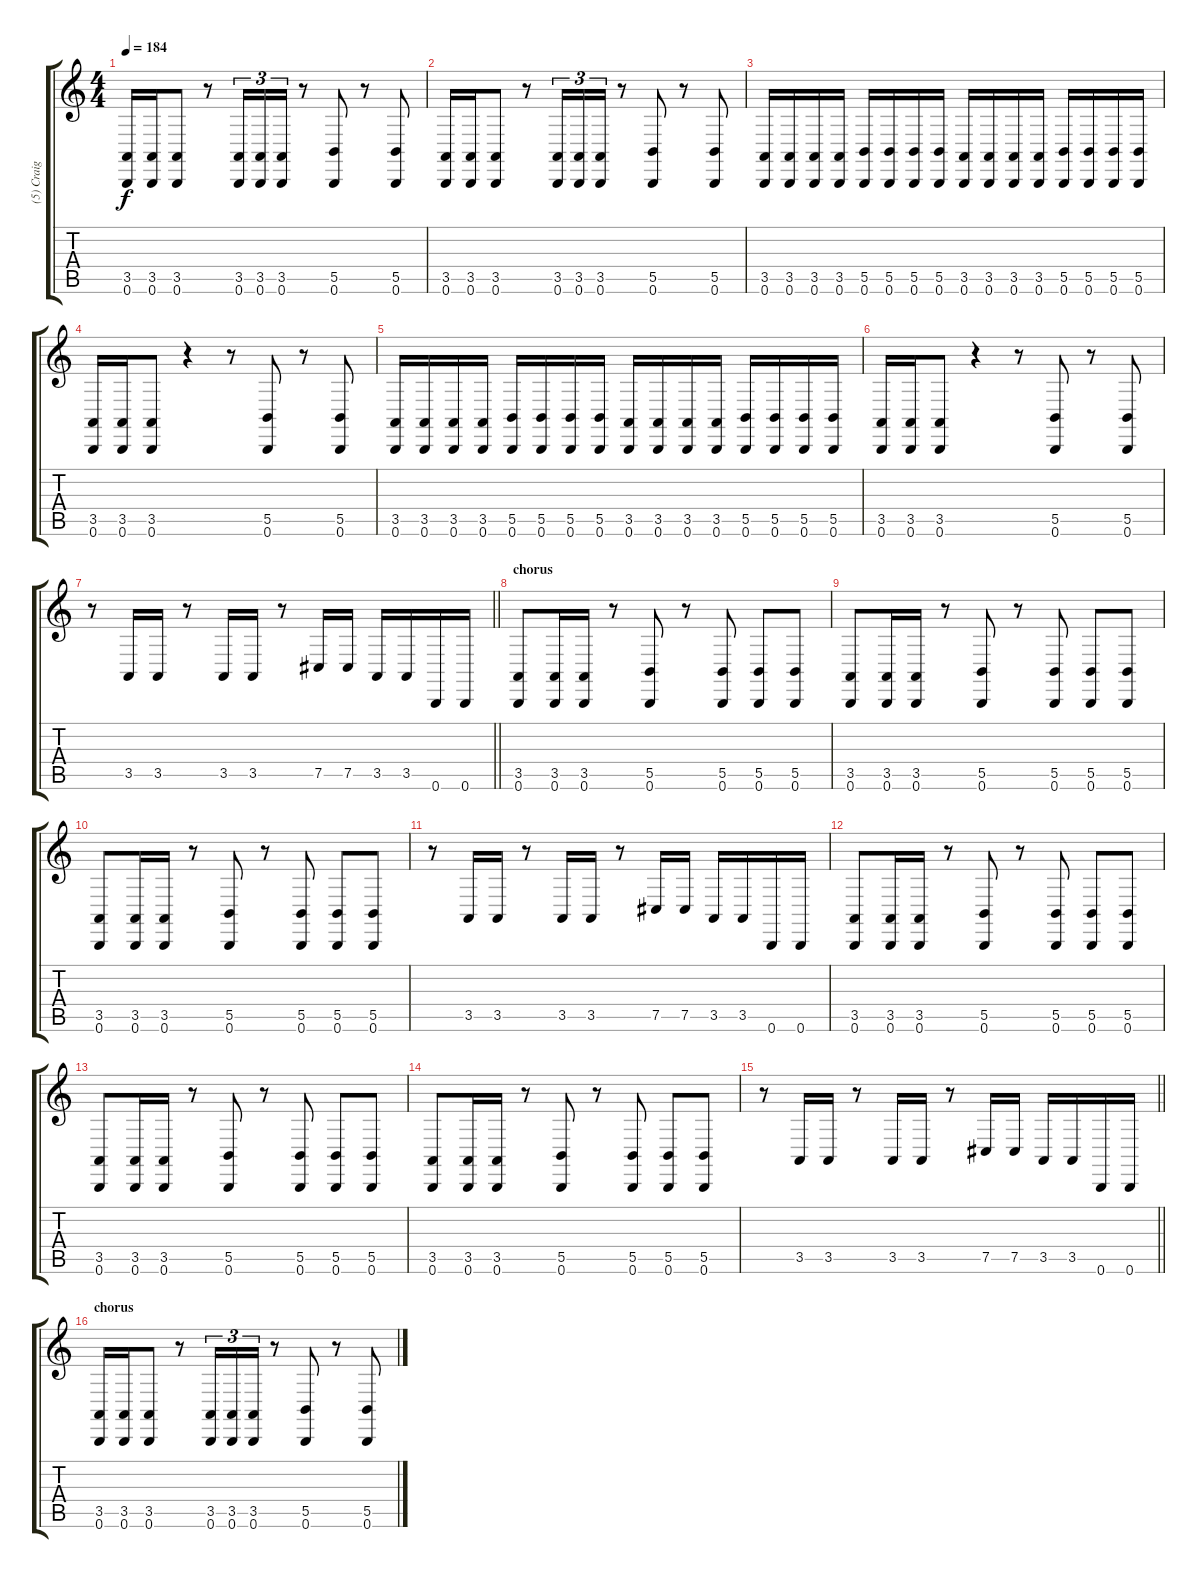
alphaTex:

\track ("(5) Craig - drum II" "(5) Craig ") {instrument synthdrum}
\staff {score tabs}
\tuning (Db4 Ab3 E3 B2 Gb2 B1) {hide}
\ts (4 4)
\tempo 184
\clef g2
\ks c
(3.5 0.6).16{dy f} (3.5 0.6).16 (3.5 0.6).8 r.8 (3.5 0.6).16{tu (3 2)} (3.5 0.6).16{tu (3 2)} (3.5 0.6).16{tu (3 2)} r.8 (5.5 0.6).8 r.8 (5.5 0.6).8 |
(3.5 0.6).16 (3.5 0.6).16 (3.5 0.6).8 r.8 (3.5 0.6).16{tu (3 2)} (3.5 0.6).16{tu (3 2)} (3.5 0.6).16{tu (3 2)} r.8 (5.5 0.6).8 r.8 (5.5 0.6).8 |
(3.5 0.6).16 (3.5 0.6).16 (3.5 0.6).16 (3.5 0.6).16 (5.5 0.6).16 (5.5 0.6).16 (5.5 0.6).16 (5.5 0.6).16 (3.5 0.6).16 (3.5 0.6).16 (3.5 0.6).16 (3.5 0.6).16 (5.5 0.6).16 (5.5 0.6).16 (5.5 0.6).16 (5.5 0.6).16 |
(3.5 0.6).16 (3.5 0.6).16 (3.5 0.6).8 r.4 r.8 (5.5 0.6).8 r.8 (5.5 0.6).8 |
(3.5 0.6).16 (3.5 0.6).16 (3.5 0.6).16 (3.5 0.6).16 (5.5 0.6).16 (5.5 0.6).16 (5.5 0.6).16 (5.5 0.6).16 (3.5 0.6).16 (3.5 0.6).16 (3.5 0.6).16 (3.5 0.6).16 (5.5 0.6).16 (5.5 0.6).16 (5.5 0.6).16 (5.5 0.6).16 |
(3.5 0.6).16 (3.5 0.6).16 (3.5 0.6).8 r.4 r.8 (5.5 0.6).8 r.8 (5.5 0.6).8 |
\barLineRight lightlight
r.8 3.5.16 3.5.16 r.8 3.5.16 3.5.16 r.8 7.5.16 7.5.16 3.5.16 3.5.16 0.6.16 0.6.16 |
\section ("" "chorus")
(3.5 0.6).8 (3.5 0.6).16 (3.5 0.6).16 r.8 (5.5 0.6).8 r.8 (5.5 0.6).8 (5.5 0.6).8 (5.5 0.6).8 |
(3.5 0.6).8 (3.5 0.6).16 (3.5 0.6).16 r.8 (5.5 0.6).8 r.8 (5.5 0.6).8 (5.5 0.6).8 (5.5 0.6).8 |
(3.5 0.6).8 (3.5 0.6).16 (3.5 0.6).16 r.8 (5.5 0.6).8 r.8 (5.5 0.6).8 (5.5 0.6).8 (5.5 0.6).8 |
r.8 3.5.16 3.5.16 r.8 3.5.16 3.5.16 r.8 7.5.16 7.5.16 3.5.16 3.5.16 0.6.16 0.6.16 |
(3.5 0.6).8 (3.5 0.6).16 (3.5 0.6).16 r.8 (5.5 0.6).8 r.8 (5.5 0.6).8 (5.5 0.6).8 (5.5 0.6).8 |
(3.5 0.6).8 (3.5 0.6).16 (3.5 0.6).16 r.8 (5.5 0.6).8 r.8 (5.5 0.6).8 (5.5 0.6).8 (5.5 0.6).8 |
(3.5 0.6).8 (3.5 0.6).16 (3.5 0.6).16 r.8 (5.5 0.6).8 r.8 (5.5 0.6).8 (5.5 0.6).8 (5.5 0.6).8 |
\barLineRight lightlight
r.8 3.5.16 3.5.16 r.8 3.5.16 3.5.16 r.8 7.5.16 7.5.16 3.5.16 3.5.16 0.6.16 0.6.16 |
\section ("" "chorus")
(3.5 0.6).16 (3.5 0.6).16 (3.5 0.6).8 r.8 (3.5 0.6).16{tu (3 2)} (3.5 0.6).16{tu (3 2)} (3.5 0.6).16{tu (3 2)} r.8 (5.5 0.6).8 r.8 (5.5 0.6).8
